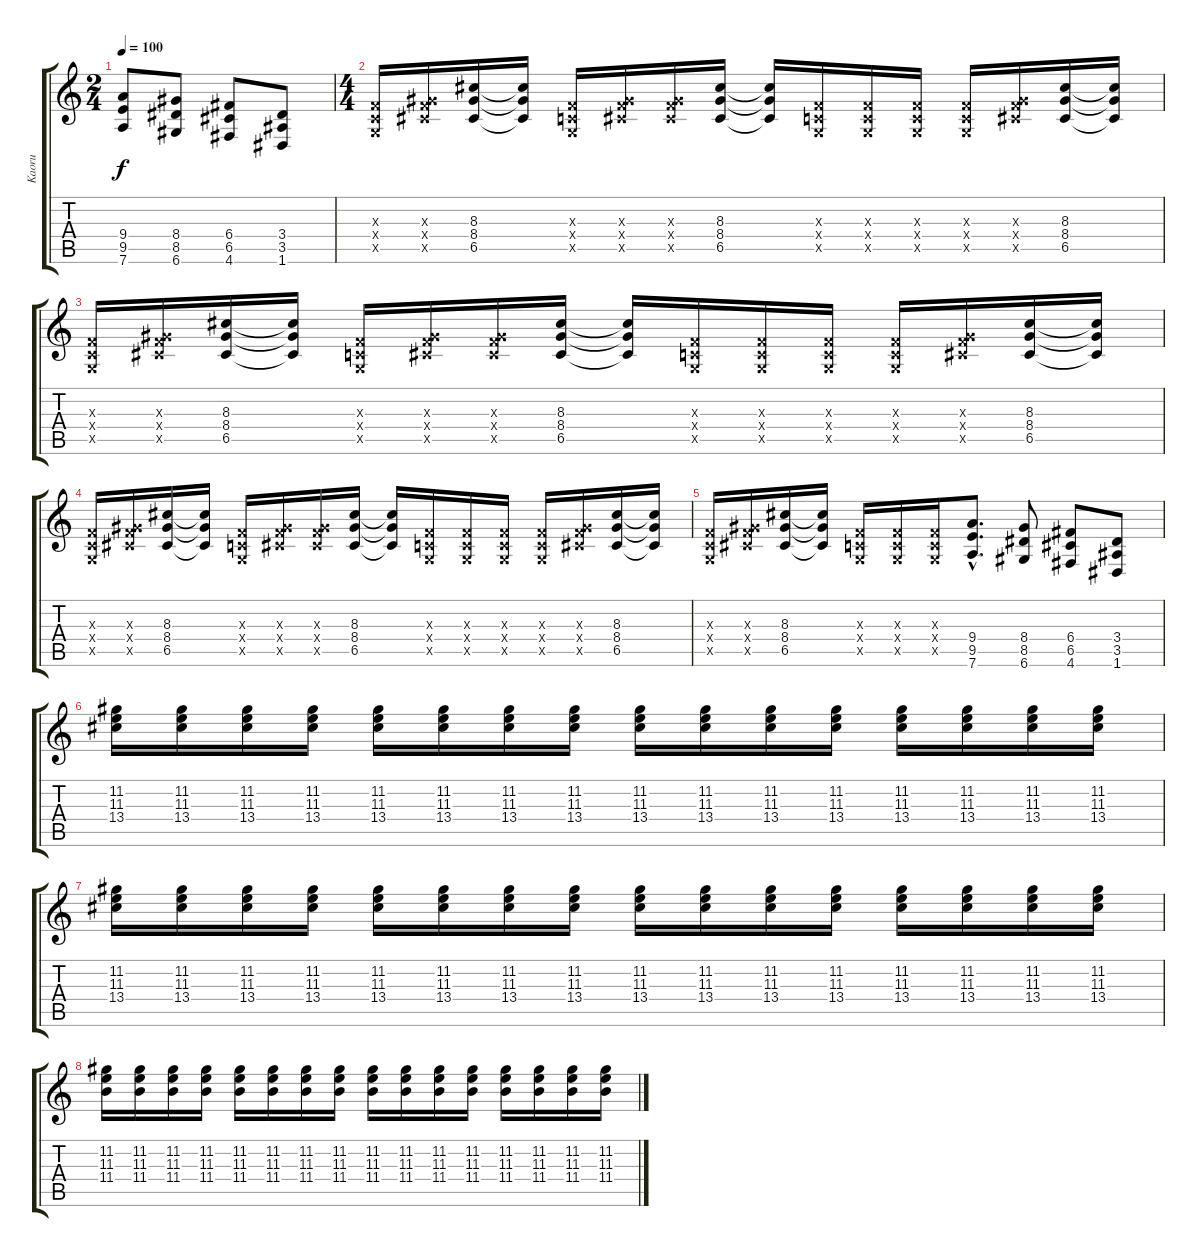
\track ("Kaoru" "Kaoru") {instrument overdrivenguitar}
\staff {score tabs}
\tuning (D4 A3 F3 C3 G2 D2) {hide}
\ts (2 4)
\tempo 100
\clef g2
\ks c
(9.4 9.5 7.6).8{dy f} (8.4 8.5 6.6).8 (6.4 6.5 4.6).8 (3.4 3.5 1.6).8 |
\ts (4 4)
(0.3{x} 0.4{x} 0.5{x}).16{volume 11} (0.3{x} 8.4{x} 6.5{x}).16 (8.3 8.4 6.5).16 (8.3{t} 8.4{t} 6.5{t}).16 (0.3{x} 0.4{x} 0.5{x}).16 (0.3{x} 8.4{x} 6.5{x}).16 (0.3{x} 8.4{x} 6.5{x}).16 (8.3 8.4 6.5).16 (8.3{t} 8.4{t} 6.5{t}).16 (0.3{x} 0.4{x} 0.5{x}).16 (0.3{x} 0.4{x} 0.5{x}).16 (0.3{x} 0.4{x} 0.5{x}).16 (0.3{x} 0.4{x} 0.5{x}).16 (0.3{x} 8.4{x} 6.5{x}).16 (8.3 8.4 6.5).16 (8.3{t} 8.4{t} 6.5{t}).16 |
(0.3{x} 0.4{x} 0.5{x}).16{volume 11} (0.3{x} 8.4{x} 6.5{x}).16 (8.3 8.4 6.5).16 (8.3{t} 8.4{t} 6.5{t}).16 (0.3{x} 0.4{x} 0.5{x}).16 (0.3{x} 8.4{x} 6.5{x}).16 (0.3{x} 8.4{x} 6.5{x}).16 (8.3 8.4 6.5).16 (8.3{t} 8.4{t} 6.5{t}).16 (0.3{x} 0.4{x} 0.5{x}).16 (0.3{x} 0.4{x} 0.5{x}).16 (0.3{x} 0.4{x} 0.5{x}).16 (0.3{x} 0.4{x} 0.5{x}).16 (0.3{x} 8.4{x} 6.5{x}).16 (8.3 8.4 6.5).16 (8.3{t} 8.4{t} 6.5{t}).16 |
(0.3{x} 0.4{x} 0.5{x}).16{volume 11} (0.3{x} 8.4{x} 6.5{x}).16 (8.3 8.4 6.5).16 (8.3{t} 8.4{t} 6.5{t}).16 (0.3{x} 0.4{x} 0.5{x}).16 (0.3{x} 8.4{x} 6.5{x}).16 (0.3{x} 8.4{x} 6.5{x}).16 (8.3 8.4 6.5).16 (8.3{t} 8.4{t} 6.5{t}).16 (0.3{x} 0.4{x} 0.5{x}).16 (0.3{x} 0.4{x} 0.5{x}).16 (0.3{x} 0.4{x} 0.5{x}).16 (0.3{x} 0.4{x} 0.5{x}).16 (0.3{x} 8.4{x} 6.5{x}).16 (8.3 8.4 6.5).16 (8.3{t} 8.4{t} 6.5{t}).16 |
(0.3{x} 0.4{x} 0.5{x}).16 (0.3{x} 8.4{x} 6.5{x}).16 (8.3 8.4 6.5).16 (8.3{t} 8.4{t} 6.5{t}).16 (0.3{x} 0.4{x} 0.5{x}).16 (0.3{x} 0.4{x} 0.5{x}).16 (0.3{x} 0.4{x} 0.5{x}).16 (9.4{hac} 9.5{hac} 7.6{hac}).8{d} (8.4 8.5 6.6).8 (6.4 6.5 4.6).8 (3.4 3.5 1.6).8 |
(11.2 11.3 13.4).16 (11.2 11.3 13.4).16 (11.2 11.3 13.4).16 (11.2 11.3 13.4).16 (11.2 11.3 13.4).16 (11.2 11.3 13.4).16 (11.2 11.3 13.4).16 (11.2 11.3 13.4).16 (11.2 11.3 13.4).16 (11.2 11.3 13.4).16 (11.2 11.3 13.4).16 (11.2 11.3 13.4).16 (11.2 11.3 13.4).16 (11.2 11.3 13.4).16 (11.2 11.3 13.4).16 (11.2 11.3 13.4).16 |
(11.2 11.3 13.4).16 (11.2 11.3 13.4).16 (11.2 11.3 13.4).16 (11.2 11.3 13.4).16 (11.2 11.3 13.4).16 (11.2 11.3 13.4).16 (11.2 11.3 13.4).16 (11.2 11.3 13.4).16 (11.2 11.3 13.4).16 (11.2 11.3 13.4).16 (11.2 11.3 13.4).16 (11.2 11.3 13.4).16 (11.2 11.3 13.4).16 (11.2 11.3 13.4).16 (11.2 11.3 13.4).16 (11.2 11.3 13.4).16 |
(11.2 11.3 11.4).16 (11.2 11.3 11.4).16 (11.2 11.3 11.4).16 (11.2 11.3 11.4).16 (11.2 11.3 11.4).16 (11.2 11.3 11.4).16 (11.2 11.3 11.4).16 (11.2 11.3 11.4).16 (11.2 11.3 11.4).16 (11.2 11.3 11.4).16 (11.2 11.3 11.4).16 (11.2 11.3 11.4).16 (11.2 11.3 11.4).16 (11.2 11.3 11.4).16 (11.2 11.3 11.4).16 (11.2 11.3 11.4).16
